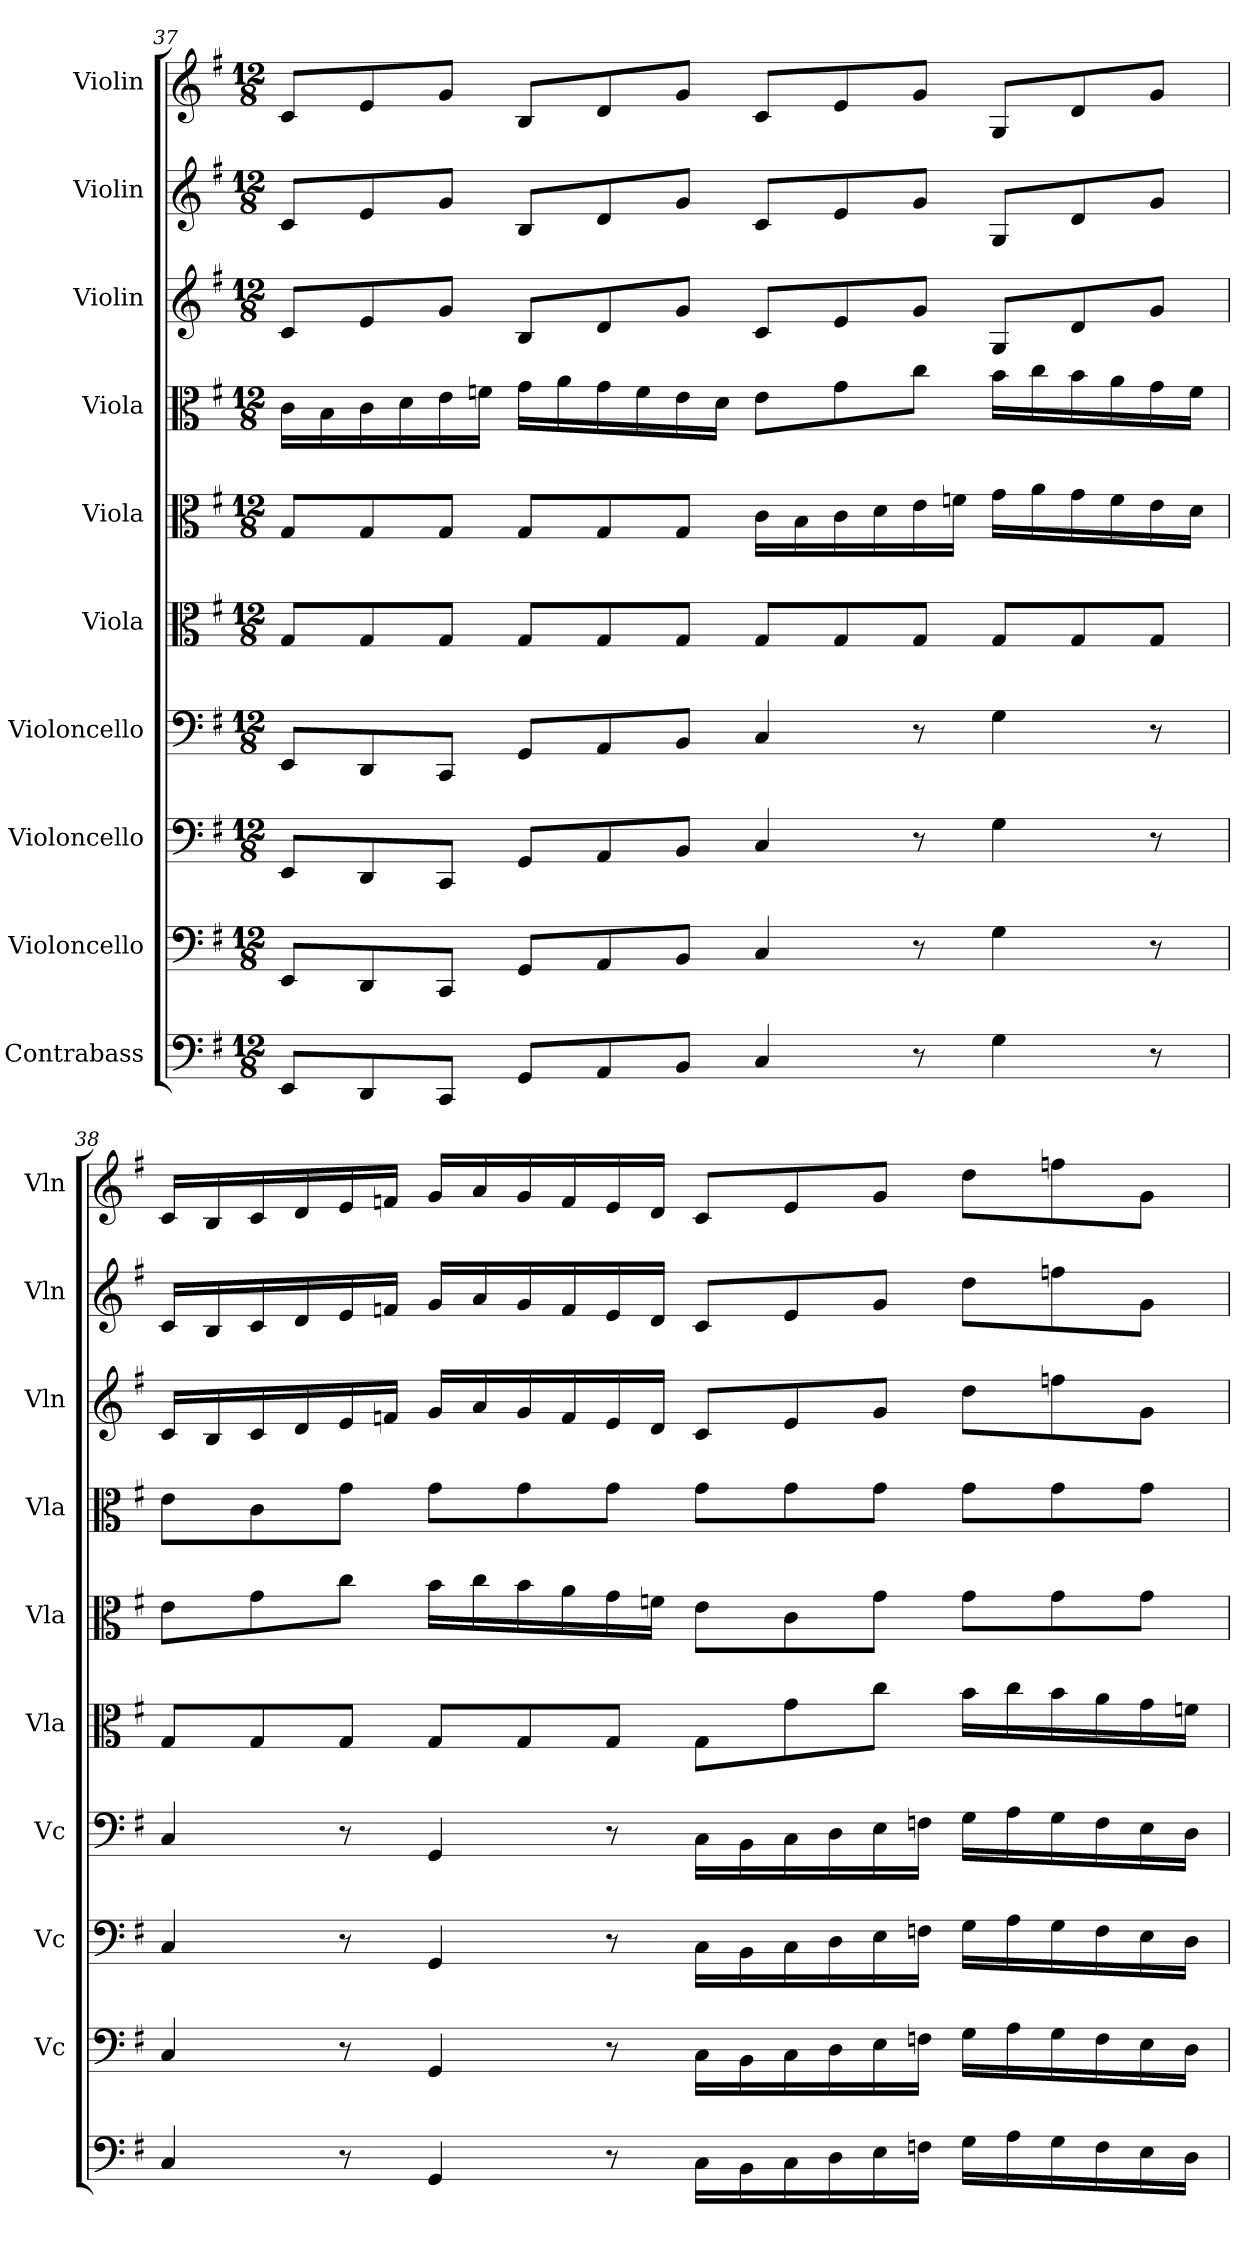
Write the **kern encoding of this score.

**kern	**kern	**kern	**kern	**kern	**kern	**kern	**kern	**kern	**kern
*part10	*part9	*part8	*part7	*part6	*part5	*part4	*part3	*part2	*part1
*staff10	*staff9	*staff8	*staff7	*staff6	*staff5	*staff4	*staff3	*staff2	*staff1
*I"Contrabass	*I"Violoncello	*I"Violoncello	*I"Violoncello	*I"Viola	*I"Viola	*I"Viola	*I"Violin	*I"Violin	*I"Violin
*	*I'Vc	*I'Vc	*I'Vc	*I'Vla	*I'Vla	*I'Vla	*I'Vln	*I'Vln	*I'Vln
*clefF4	*clefF4	*clefF4	*clefF4	*clefC3	*clefC3	*clefC3	*clefG2	*clefG2	*clefG2
*k[f#]	*k[f#]	*k[f#]	*k[f#]	*k[f#]	*k[f#]	*k[f#]	*k[f#]	*k[f#]	*k[f#]
*G:	*G:	*G:	*G:	*G:	*G:	*G:	*G:	*G:	*G:
*M12/8	*M12/8	*M12/8	*M12/8	*M12/8	*M12/8	*M12/8	*M12/8	*M12/8	*M12/8
=37	=37	=37	=37	=37	=37	=37	=37	=37	=37
8EE/L	8EE/L	8EE/L	8EE/L	8G/L	8G/L	16c\LL	8c/L	8c/L	8c/L
.	.	.	.	.	.	16B\	.	.	.
8DD/	8DD/	8DD/	8DD/	8G/	8G/	16c\	8e/	8e/	8e/
.	.	.	.	.	.	16d\	.	.	.
8CC/J	8CC/J	8CC/J	8CC/J	8G/J	8G/J	16e\	8g/J	8g/J	8g/J
.	.	.	.	.	.	16fn\JJ	.	.	.
8GG/L	8GG/L	8GG/L	8GG/L	8G/L	8G/L	16g\LL	8B/L	8B/L	8B/L
.	.	.	.	.	.	16a\	.	.	.
8AA/	8AA/	8AA/	8AA/	8G/	8G/	16g\	8d/	8d/	8d/
.	.	.	.	.	.	16f\	.	.	.
8BB/J	8BB/J	8BB/J	8BB/J	8G/J	8G/J	16e\	8g/J	8g/J	8g/J
.	.	.	.	.	.	16d\JJ	.	.	.
4C/	4C/	4C/	4C/	8G/L	16c\LL	8e\L	8c/L	8c/L	8c/L
.	.	.	.	.	16B\	.	.	.	.
.	.	.	.	8G/	16c\	8g\	8e/	8e/	8e/
.	.	.	.	.	16d\	.	.	.	.
8r	8r	8r	8r	8G/J	16e\	8cc\J	8g/J	8g/J	8g/J
.	.	.	.	.	16fn\JJ	.	.	.	.
4G\	4G\	4G\	4G\	8G/L	16g\LL	16b\LL	8G/L	8G/L	8G/L
.	.	.	.	.	16a\	16cc\	.	.	.
.	.	.	.	8G/	16g\	16b\	8d/	8d/	8d/
.	.	.	.	.	16f\	16a\	.	.	.
8r	8r	8r	8r	8G/J	16e\	16g\	8g/J	8g/J	8g/J
.	.	.	.	.	16d\JJ	16f\JJ	.	.	.
=38	=38	=38	=38	=38	=38	=38	=38	=38	=38
4C/	4C/	4C/	4C/	8G/L	8e\L	8e\L	16c/LL	16c/LL	16c/LL
.	.	.	.	.	.	.	16B/	16B/	16B/
.	.	.	.	8G/	8g\	8c\	16c/	16c/	16c/
.	.	.	.	.	.	.	16d/	16d/	16d/
8r	8r	8r	8r	8G/J	8cc\J	8g\J	16e/	16e/	16e/
.	.	.	.	.	.	.	16fn/JJ	16fn/JJ	16fn/JJ
4GG/	4GG/	4GG/	4GG/	8G/L	16b\LL	8g\L	16g/LL	16g/LL	16g/LL
.	.	.	.	.	16cc\	.	16a/	16a/	16a/
.	.	.	.	8G/	16b\	8g\	16g/	16g/	16g/
.	.	.	.	.	16a\	.	16f/	16f/	16f/
8r	8r	8r	8r	8G/J	16g\	8g\J	16e/	16e/	16e/
.	.	.	.	.	16fn\JJ	.	16d/JJ	16d/JJ	16d/JJ
16C\LL	16C\LL	16C\LL	16C\LL	8G\L	8e\L	8g\L	8c/L	8c/L	8c/L
16BB\	16BB\	16BB\	16BB\	.	.	.	.	.	.
16C\	16C\	16C\	16C\	8g\	8c\	8g\	8e/	8e/	8e/
16D\	16D\	16D\	16D\	.	.	.	.	.	.
16E\	16E\	16E\	16E\	8cc\J	8g\J	8g\J	8g/J	8g/J	8g/J
16Fn\JJ	16Fn\JJ	16Fn\JJ	16Fn\JJ	.	.	.	.	.	.
16G\LL	16G\LL	16G\LL	16G\LL	16b\LL	8g\L	8g\L	8dd\L	8dd\L	8dd\L
16A\	16A\	16A\	16A\	16cc\	.	.	.	.	.
16G\	16G\	16G\	16G\	16b\	8g\	8g\	8ffn\	8ffn\	8ffn\
16F\	16F\	16F\	16F\	16a\	.	.	.	.	.
16E\	16E\	16E\	16E\	16g\	8g\J	8g\J	8g\J	8g\J	8g\J
16D\JJ	16D\JJ	16D\JJ	16D\JJ	16fn\JJ	.	.	.	.	.
=	=	=	=	=	=	=	=	=	=
*-	*-	*-	*-	*-	*-	*-	*-	*-	*-
